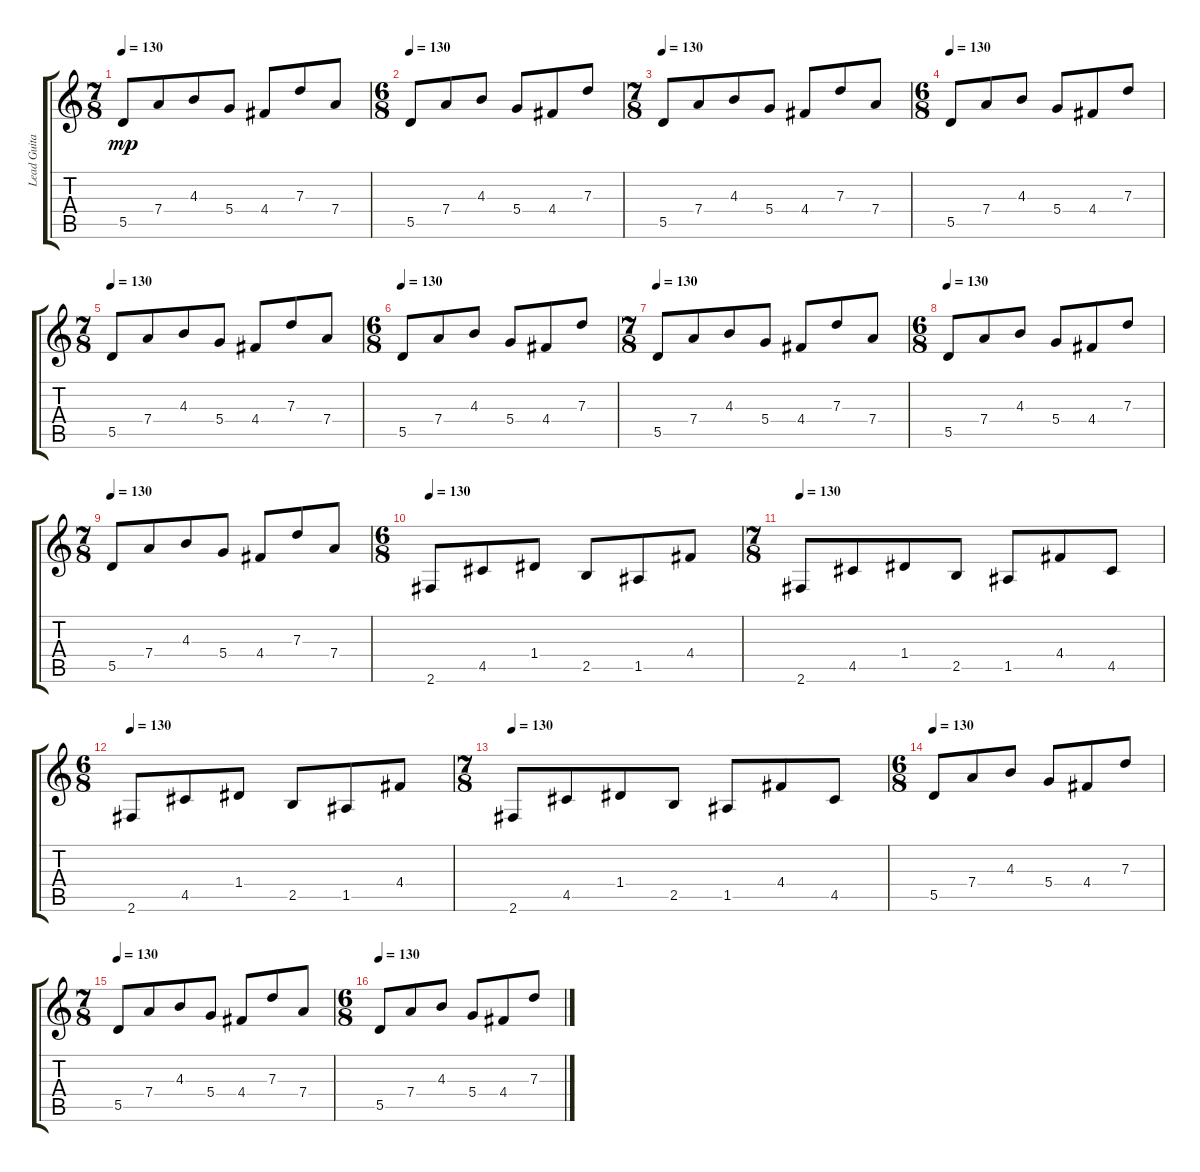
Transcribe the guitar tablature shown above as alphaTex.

\track ("Lead Guitar" "Lead Guita") {instrument overdrivenguitar}
\staff {score tabs}
\tuning (E4 B3 G3 D3 A2 E2) {hide}
\ts (7 8)
\tempo 130
\clef g2
\ks c
5.5.8{dy mp} 7.4.8 4.3.8 5.4.8 4.4.8 7.3.8 7.4.8 |
\ts (6 8)
\tempo 130
5.5.8 7.4.8 4.3.8 5.4.8 4.4.8 7.3.8 |
\ts (7 8)
\tempo 130
5.5.8 7.4.8 4.3.8 5.4.8 4.4.8 7.3.8 7.4.8 |
\ts (6 8)
\tempo 130
5.5.8 7.4.8 4.3.8 5.4.8 4.4.8 7.3.8 |
\ts (7 8)
\tempo 130
5.5.8 7.4.8 4.3.8 5.4.8 4.4.8 7.3.8 7.4.8 |
\ts (6 8)
\tempo 130
5.5.8 7.4.8 4.3.8 5.4.8 4.4.8 7.3.8 |
\ts (7 8)
\tempo 130
5.5.8 7.4.8 4.3.8 5.4.8 4.4.8 7.3.8 7.4.8 |
\ts (6 8)
\tempo 130
5.5.8 7.4.8 4.3.8 5.4.8 4.4.8 7.3.8 |
\ts (7 8)
\tempo 130
5.5.8 7.4.8 4.3.8 5.4.8 4.4.8 7.3.8 7.4.8 |
\ts (6 8)
\tempo 130
2.6.8 4.5.8 1.4.8 2.5.8 1.5.8 4.4.8 |
\ts (7 8)
\tempo 130
2.6.8 4.5.8 1.4.8 2.5.8 1.5.8 4.4.8 4.5.8 |
\ts (6 8)
\tempo 130
2.6.8 4.5.8 1.4.8 2.5.8 1.5.8 4.4.8 |
\ts (7 8)
\tempo 130
2.6.8 4.5.8 1.4.8 2.5.8 1.5.8 4.4.8 4.5.8 |
\ts (6 8)
\tempo 130
5.5.8 7.4.8 4.3.8 5.4.8 4.4.8 7.3.8 |
\ts (7 8)
\tempo 130
5.5.8 7.4.8 4.3.8 5.4.8 4.4.8 7.3.8 7.4.8 |
\ts (6 8)
\tempo 130
5.5.8 7.4.8 4.3.8 5.4.8 4.4.8 7.3.8
